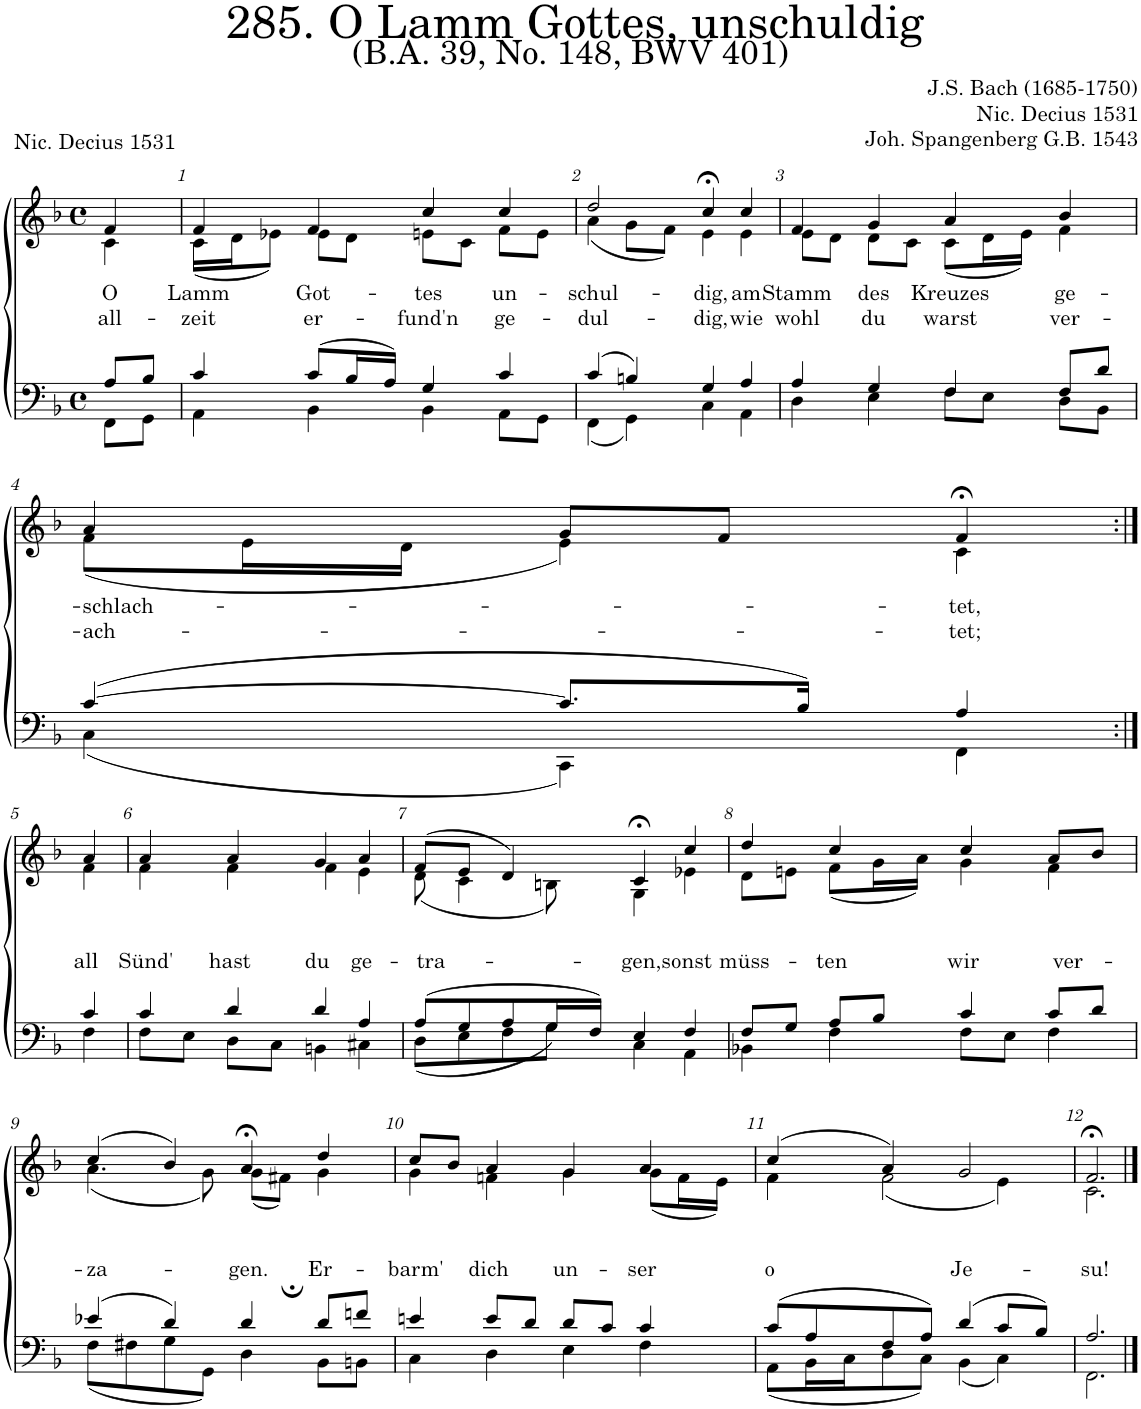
**kern	**kern	**text	**text
*part2	*part1	*part1	*part1
*staff2	*staff1	*staff1	*staff1
*I"Tenor/Bass	*I"Soprano/Alto	*	*
*clefF4	*clefG2	*	*
*k[b-]	*k[b-]	*	*
*M4/4	*M4/4	*	*
*met(c)	*met(c)	*	*
=	=	=	=
*^	*	*	*
!	!	!	!LO:LY:b	!LO:LY:b
*	*	*^	*	*
8A/L	8FF\L	4f/	4c\	O	all-
8B-/J	8GG\J	.	.	.	.
=1	=1	=1	=1	=1	=1
!	!	!	!	!LO:LY:b	!LO:LY:b
4c/	4AA\	4f;</	(16c\LL	Lamm	-zeit
.	.	.	16d\J	.	.
.	.	.	8e-X\J)	.	.
!	!	!	!	!LO:LY:b	!LO:LY:b
(8c/L	4BB-\	4f;</	8e-\L	Got-	er-
16B-/L	.	.	8d\J	.	.
16A/JJ)	.	.	.	.	.
!	!	!	!	!LO:LY:b	!LO:LY:b
4G/	4BB-\	4cc/	8en\L	-tes	-fund'n
.	.	.	8c\J	.	.
!	!	!	!	!LO:LY:b	!LO:LY:b
4c/	8AA\L	4cc/	8f\L	un-	ge-
.	8GG\J	.	8e\J	.	.
=2	=2	=2	=2	=2	=2
!	!	!	!	!LO:LY:b	!LO:LY:b
(4c/	(4FF\	2dd/	(4a\	-schul-	-dul-
4Bn/)	4GG\)	.	8g\L	.	.
.	.	.	8f\J)	.	.
!	!	!	!	!LO:LY:b	!LO:LY:b
4G/	4C\	4cc;<,/	4e\	-dig,	-dig,
!	!	!	!	!LO:LY:b	!LO:LY:b
4A/	4AA\	4cc/	4e\	am	wie
=3	=3	=3	=3	=3	=3
!	!	!	!	!LO:LY:b	!LO:LY:b
4A/	4D\	4f/	8e\L	Stamm	wohl
.	.	.	8d\J	.	.
!	!	!	!	!LO:LY:b	!LO:LY:b
4G/	4E\	4g/	8d\L	des	du
.	.	.	8c\J	.	.
!	!	!	!	!LO:LY:b	!LO:LY:b
4F/	8F\L	4a/	(8c\L	Kreuzes	warst
.	8E\J	.	16d\L	.	.
.	.	.	16e\JJ)	.	.
!	!	!	!	!LO:LY:b	!LO:LY:b
8F/L	8D\L	4b-/	4f\	ge-	ver-
8d/J	8BB-\J	.	.	.	.
!!LO:LB:g=z	!!
=4	=4	=4	=4	=4	=4
!	!	!	!	!LO:LY:b	!LO:LY:b
([4c/	(4C\	4a/	(8f\L	-schlach-	-ach-
.	.	.	16e\L	.	.
.	.	.	16d\JJ	.	.
8.c/L]	4CC\)	8g/L	4e\)	.	.
.	.	8f/J	.	.	.
16B-/Jk)	.	.	.	.	.
!	!	!	!	!LO:LY:b	!LO:LY:b
4A/	4FF\	4f;<,/	4c\	-tet,	-tet;
!!LO:LB:g=z	!!
=5:|!	=5:|!	=5:|!	=5:|!	=5:|!	=5:|!
!	!	!	!	!	!LO:LY:b
4c/	4F\	4a/	4f\	.	all
=6	=6	=6	=6	=6	=6
!	!	!	!	!	!LO:LY:b
4c/	8F\L	4a/	4f\	.	Sünd'
.	8E\J	.	.	.	.
!	!	!	!	!	!LO:LY:b
4d/	8D\L	4a/	4f\	.	hast
.	8C\J	.	.	.	.
!	!	!	!	!	!LO:LY:b
4d/	4BBn\	4g/	4f\	.	du
!	!	!	!	!	!LO:LY:b
4A/	4C#X\	4a/	4e\	.	ge-
=7	=7	=7	=7	=7	=7
!	!	!	!	!	!LO:LY:b
(8A/L	8D\L	(8f/L	(8d\	.	-tra-
8G/	8E\	8e/J	4c\	.	.
8A/	8F\	4d/)	.	.	.
(16G/L	8G\J	.	8Bn\)	.	.
16F/JJ)	.	.	.	.	.
!	!	!	!	!	!LO:LY:b
4E/	4C\	4c;<,/	4G\	.	-gen,
!	!	!	!	!	!LO:LY:b
4F/	4AA\	4cc/	4e-X\	.	sonst
=8	=8	=8	=8	=8	=8
!	!	!	!	!	!LO:LY:b
8F/L	4BB-X\	4dd/	8d\L	.	müss-
8G/J	.	.	8en\J	.	.
!	!	!	!	!	!LO:LY:b
8A/L	4F\	4cc/	(8f\L	.	-ten
8B-/J	.	.	16g\L	.	.
.	.	.	16a\JJ)	.	.
!	!	!	!	!	!LO:LY:b
4c/	8F\L	4cc/	4g\	.	wir
.	8E\J	.	.	.	.
!	!	!	!	!	!LO:LY:b
8c/L	4F\	8a/L	4f\	.	ver-
8d/J	.	8b-/J	.	.	.
!!LO:LB:g=z	!!
=9	=9	=9	=9	=9	=9
!	!	!	!	!	!LO:LY:b
(4e-X/	(8F\L	(4cc/	(4.a\	.	-za-
.	8F#X\	.	.	.	.
4d/)	8G\	4b-/)	.	.	.
.	8GG\J)	.	8g\)	.	.
!	!	!	!	!	!LO:LY:b
4d/	4D\	4a;<,/	(8g\L	.	-gen.
.	.	.	8f#X;\J)	.	.
!	!	!	!	!	!LO:LY:b
8d/L	8BB-\L	4dd/	4g\	.	Er-
8fn/J	8BBn\J	.	.	.	.
=10	=10	=10	=10	=10	=10
!	!	!	!	!	!LO:LY:b
4en/	4C\	8cc/L	4g\	.	-barm'
.	.	8b-/J	.	.	.
!	!	!	!	!	!LO:LY:b
8e/L	4D\	4a/	4fn\	.	dich
8d/J	.	.	.	.	.
!	!	!	!	!	!LO:LY:b
8d/L	4E\	4g/	4g\	.	un-
8c/J	.	.	.	.	.
!	!	!	!	!	!LO:LY:b
4c/	4F\	4a/	(8g\L	.	-ser
.	.	.	16f\L	.	.
.	.	.	16e\JJ)	.	.
=11	=11	=11	=11	=11	=11
!	!	!	!	!	!LO:LY:b
(8c/L	(8AA\L	(4cc/	4f\	.	o
8A/	16BB-\L	.	.	.	.
.	16C\J	.	.	.	.
8F/	8D\	4a/)	(2f\	.	.
8A/J)	8C\J)	.	.	.	.
!	!	!	!	!	!LO:LY:b
(4d/	(4BB-\	2g/	.	.	Je-
8c/L	4C\)	.	4e\)	.	.
8B-/J)	.	.	.	.	.
=12	=12	=12	=12	=12	=12
!	!	!	!	!	!LO:LY:b
2.A/	2.FF\	2.f;</	2.c\	.	-su!
*v	*v	*	*	*	*
*	*v	*v	*	*
==	==	==	==
*-	*-	*-	*-
